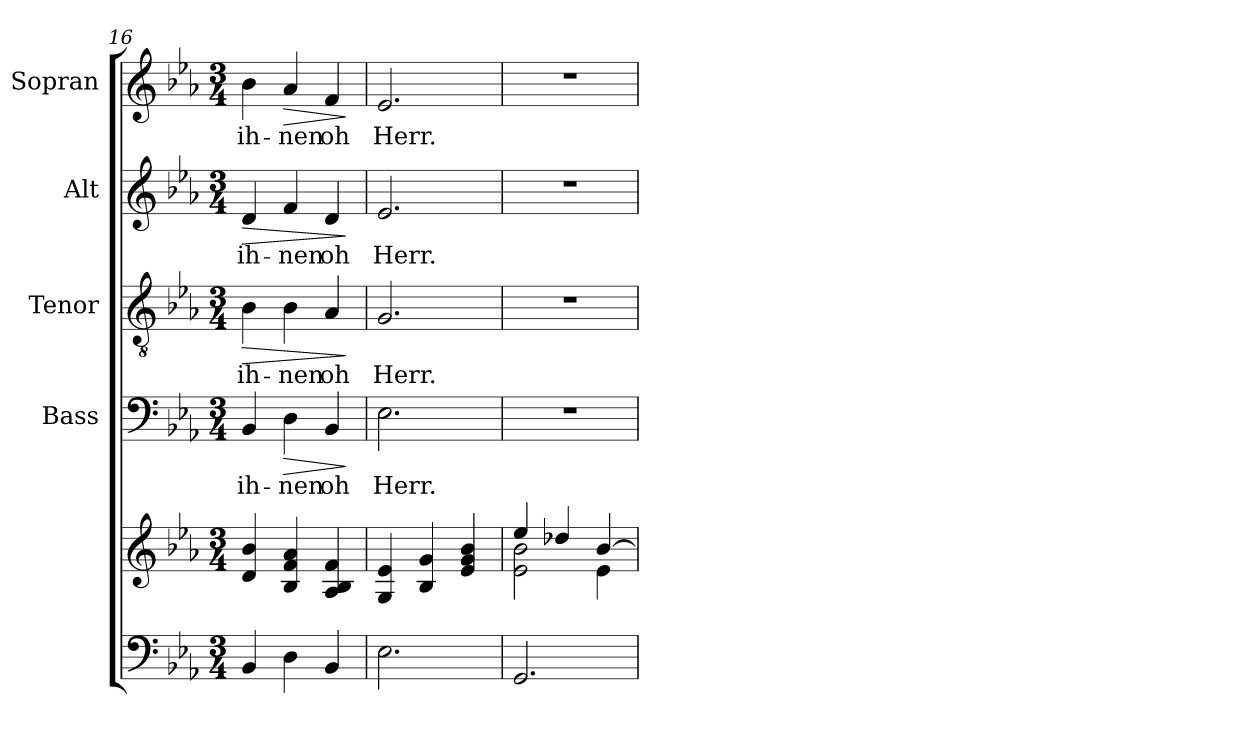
**kern	**kern	**kern	**text	**dynam	**kern	**text	**dynam	**kern	**text	**dynam	**kern	**text	**dynam
*part5	*part5	*part4	*part4	*part4	*part3	*part3	*part3	*part2	*part2	*part2	*part1	*part1	*part1
*staff6	*staff5	*staff4	*staff4	*staff4	*staff3	*staff3	*staff3	*staff2	*staff2	*staff2	*staff1	*staff1	*staff1
*	*	*I"Bass	*	*	*I"Tenor	*	*	*I"Alt	*	*	*I"Sopran	*	*
*	*	*I'B.	*	*	*I'T.	*	*	*I'A.	*	*	*I'S.	*	*
*clefF4	*clefG2	*clefF4	*	*	*clefGv2	*	*	*clefG2	*	*	*clefG2	*	*
*k[b-e-a-]	*k[b-e-a-]	*k[b-e-a-]	*	*	*k[b-e-a-]	*	*	*k[b-e-a-]	*	*	*k[b-e-a-]	*	*
*E-:	*E-:	*E-:	*	*	*E-:	*	*	*E-:	*	*	*E-:	*	*
*M3/4	*M3/4	*M3/4	*	*	*M3/4	*	*	*M3/4	*	*	*M3/4	*	*
=16	=16	=16	=16	=16	=16	=16	=16	=16	=16	=16	=16	=16	=16
!	!	!	!LO:LY:b	!	!	!LO:LY:b	!LO:HP:b	!	!LO:LY:b	!LO:HP:b	!	!LO:LY:b	!
4BB-/	4d/ 4b-/	4BB-/	ih-	.	4B-\	ih-	>	4d/	ih-	>	4b-\	ih-	.
!	!	!	!LO:LY:b	!LO:HP:b	!	!LO:LY:b	!	!	!LO:LY:b	!	!	!LO:LY:b	!LO:HP:b
4D\	4B-/ 4f/ 4a-/	4D\	-nen	>	4B-\	-nen	.	4f/	-nen	.	4a-/	-nen	>
!	!	!	!LO:LY:b	!	!	!LO:LY:b	!	!	!LO:LY:b	!	!	!LO:LY:b	!
4BB-/	4A-/ 4B-/ 4f/	4BB-/	oh	.	4A-/	oh	.	4d/	oh	.	4f/	oh	.
.	.	.	.	]	.	.	]	.	.	]	.	.	]
=17	=17	=17	=17	=17	=17	=17	=17	=17	=17	=17	=17	=17	=17
!	!	!	!LO:LY:b	!	!	!LO:LY:b	!	!	!LO:LY:b	!	!	!LO:LY:b	!
2.E-\	4G/ 4e-/	2.E-\	Herr.	.	2.G/	Herr.	.	2.e-/	Herr.	.	2.e-/	Herr.	.
.	4B-/ 4g/	.	.	.	.	.	.	.	.	.	.	.	.
.	4e-/ 4g/ 4b-/	.	.	.	.	.	.	.	.	.	.	.	.
!!LO:LB:g=z
=18	=18	=18	=18	=18	=18	=18	=18	=18	=18	=18	=18	=18	=18
*	*^	*	*	*	*	*	*	*	*	*	*	*	*
2.GG/	4ee-/	2e-\ 2b-\	2.r	.	.	2.r	.	.	2.r	.	.	2.r	.	.
.	4dd-X/	.	.	.	.	.	.	.	.	.	.	.	.	.
.	[>4b-/	4e-\	.	.	.	.	.	.	.	.	.	.	.	.
*	*v	*v	*	*	*	*	*	*	*	*	*	*	*	*
=	=	=	=	=	=	=	=	=	=	=	=	=	=
*-	*-	*-	*-	*-	*-	*-	*-	*-	*-	*-	*-	*-	*-
